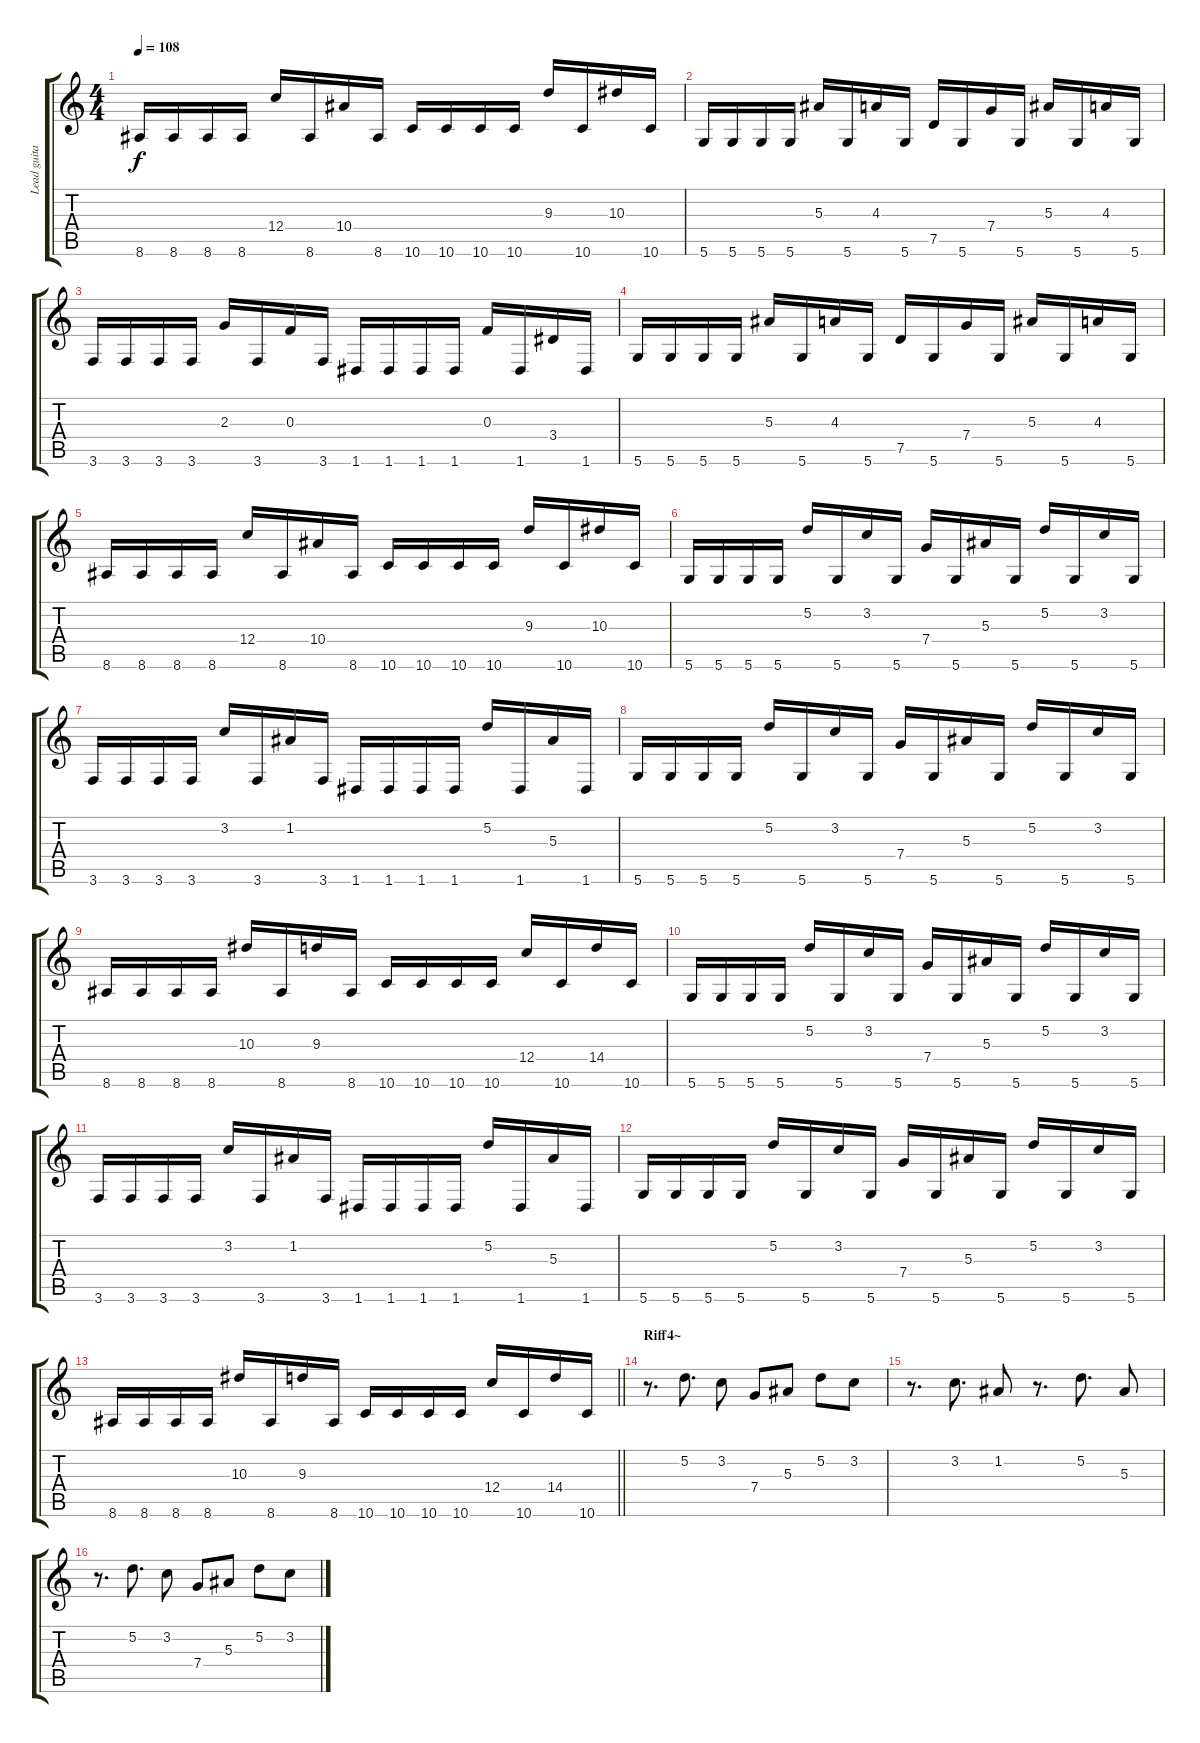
\track ("Lead guitar 1" "Lead guita") {instrument overdrivenguitar}
\staff {score tabs}
\tuning (D4 A3 F3 C3 G2 D2) {hide}
\ts (4 4)
\tempo 108
\clef g2
\ks c
8.6.16{dy f} 8.6.16 8.6.16 8.6.16 12.4.16 8.6.16 10.4.16 8.6.16 10.6.16 10.6.16 10.6.16 10.6.16 9.3.16 10.6.16 10.3.16 10.6.16 |
5.6.16 5.6.16 5.6.16 5.6.16 5.3.16 5.6.16 4.3.16 5.6.16 7.5.16 5.6.16 7.4.16 5.6.16 5.3.16 5.6.16 4.3.16 5.6.16 |
3.6.16 3.6.16 3.6.16 3.6.16 2.3.16 3.6.16 0.3.16 3.6.16 1.6.16 1.6.16 1.6.16 1.6.16 0.3.16 1.6.16 3.4.16 1.6.16 |
5.6.16 5.6.16 5.6.16 5.6.16 5.3.16 5.6.16 4.3.16 5.6.16 7.5.16 5.6.16 7.4.16 5.6.16 5.3.16 5.6.16 4.3.16 5.6.16 |
8.6.16 8.6.16 8.6.16 8.6.16 12.4.16 8.6.16 10.4.16 8.6.16 10.6.16 10.6.16 10.6.16 10.6.16 9.3.16 10.6.16 10.3.16 10.6.16 |
5.6.16 5.6.16 5.6.16 5.6.16 5.2.16 5.6.16 3.2.16 5.6.16 7.4.16 5.6.16 5.3.16 5.6.16 5.2.16 5.6.16 3.2.16 5.6.16 |
3.6.16 3.6.16 3.6.16 3.6.16 3.2.16 3.6.16 1.2.16 3.6.16 1.6.16 1.6.16 1.6.16 1.6.16 5.2.16 1.6.16 5.3.16 1.6.16 |
5.6.16 5.6.16 5.6.16 5.6.16 5.2.16 5.6.16 3.2.16 5.6.16 7.4.16 5.6.16 5.3.16 5.6.16 5.2.16 5.6.16 3.2.16 5.6.16 |
8.6.16 8.6.16 8.6.16 8.6.16 10.3.16 8.6.16 9.3.16 8.6.16 10.6.16 10.6.16 10.6.16 10.6.16 12.4.16 10.6.16 14.4.16 10.6.16 |
5.6.16 5.6.16 5.6.16 5.6.16 5.2.16 5.6.16 3.2.16 5.6.16 7.4.16 5.6.16 5.3.16 5.6.16 5.2.16 5.6.16 3.2.16 5.6.16 |
3.6.16 3.6.16 3.6.16 3.6.16 3.2.16 3.6.16 1.2.16 3.6.16 1.6.16 1.6.16 1.6.16 1.6.16 5.2.16 1.6.16 5.3.16 1.6.16 |
5.6.16 5.6.16 5.6.16 5.6.16 5.2.16 5.6.16 3.2.16 5.6.16 7.4.16 5.6.16 5.3.16 5.6.16 5.2.16 5.6.16 3.2.16 5.6.16 |
\barLineRight lightlight
8.6.16 8.6.16 8.6.16 8.6.16 10.3.16 8.6.16 9.3.16 8.6.16 10.6.16 10.6.16 10.6.16 10.6.16 12.4.16 10.6.16 14.4.16 10.6.16 |
\section ("" "Riff4~")
r.8{d} 5.2.8{d} 3.2.8 7.4.8 5.3.8 5.2.8 3.2.8 |
r.8{d} 3.2.8{d} 1.2.8 r.8{d} 5.2.8{d} 5.3.8 |
r.8{d} 5.2.8{d} 3.2.8 7.4.8 5.3.8 5.2.8 3.2.8
